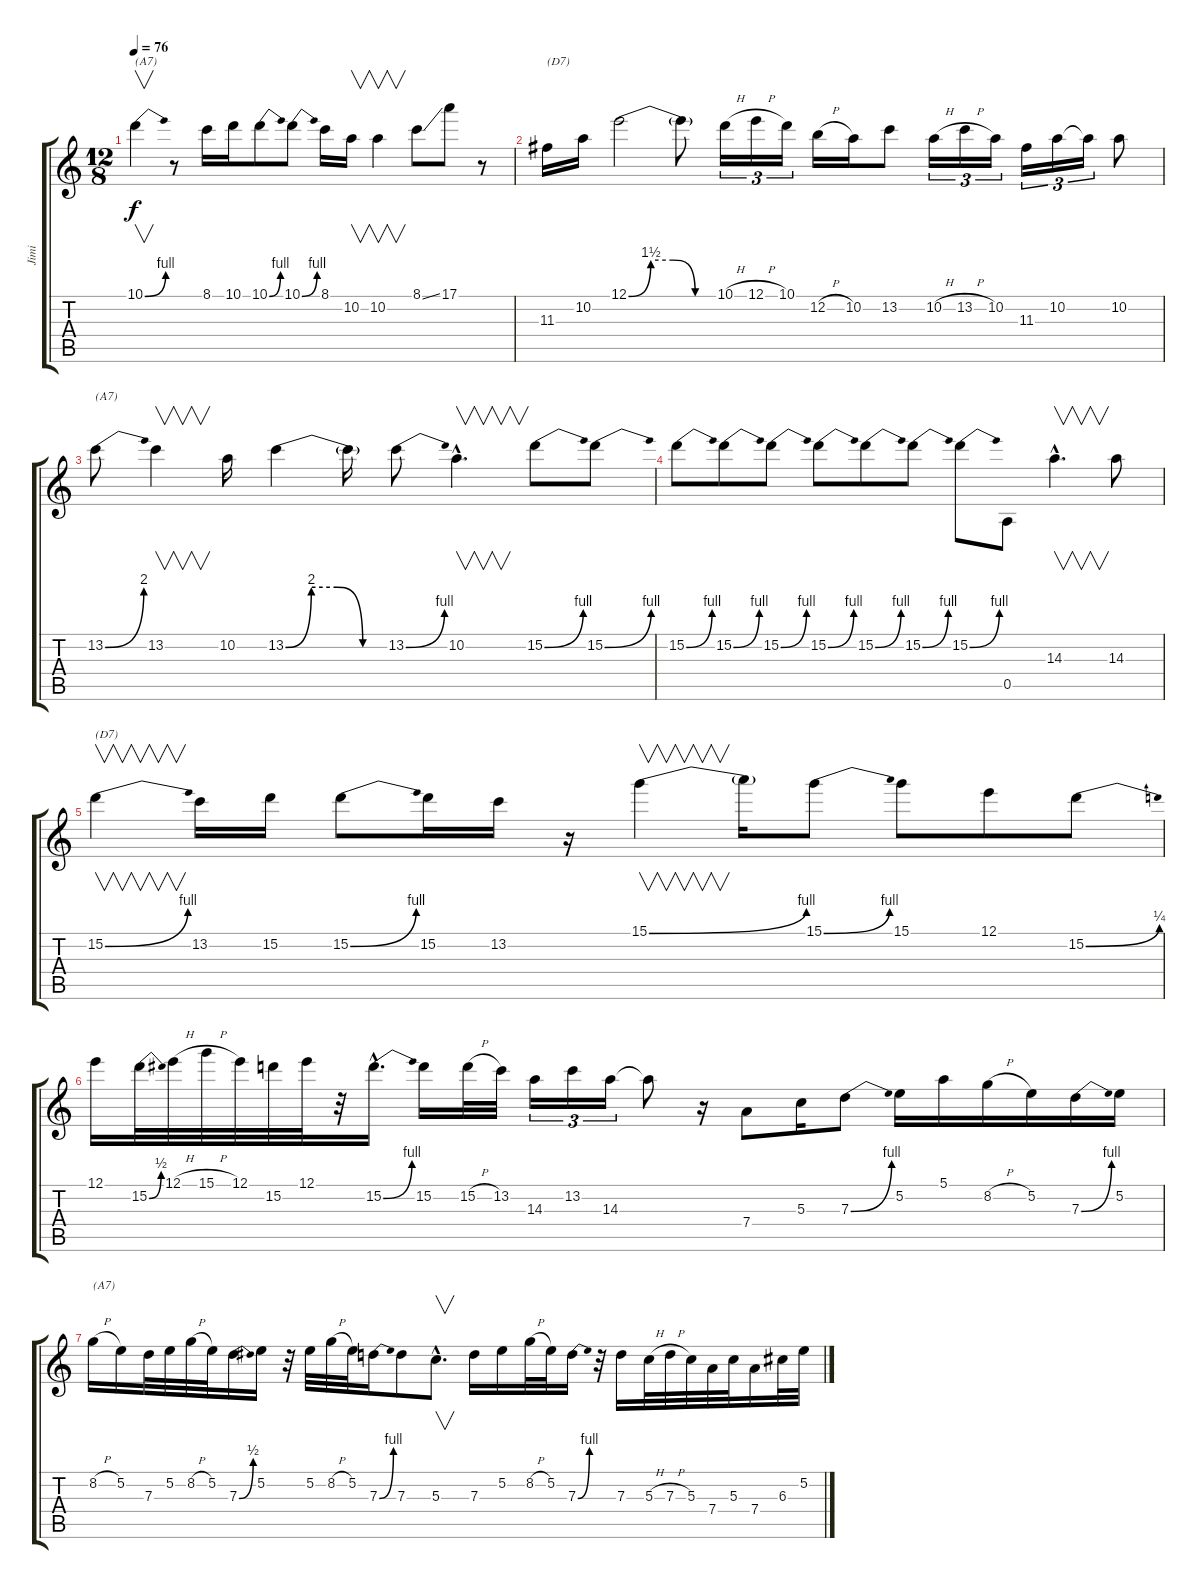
\track ("Jimi" "Jimi") {instrument overdrivenguitar}
\staff {score tabs}
\tuning (E4 B3 G3 D3 A2 E2) {hide}
\ts (12 8)
\tempo 76
\clef g2
\ks c
10.1{be (bend 0 0 60 4)}.4{v txt "(A7)" dy f} r.8 8.1.16 10.1.16 10.1{be (bend 0 0 60 4)}.8 10.1{be (bend 0 0 60 4)}.8 8.1.16 10.2.16{v} 10.2.4{v} 8.1{ss}.8 17.1.8 r.8 |
11.3.16{txt "(D7)"} 10.2.16 12.1{be (custom 0 0 15 6 30 6 45 0 60 0)}.2 12.1{t}.8 10.1{h}.16{tu (3 2)} 12.1{h}.16{tu (3 2)} 10.1.16{tu (3 2)} 12.2{h}.16 10.2.16 13.2.8 10.2{h}.16{tu (3 2)} 13.2{h}.16{tu (3 2)} 10.2.16{tu (3 2)} 11.3.16{tu (3 2)} 10.2.16{tu (3 2)} 10.2{t}.16{tu (3 2)} 10.2.8 |
13.2{be (bend 0 0 60 8)}.8{txt "(A7)"} 13.2.4{v} 10.2.16 13.2{be (custom 0 0 15 8 30 8 45 0 60 0)}.4 13.2{t}.16 13.2{be (bend 0 0 60 4)}.8 10.2{hac}.4{v d} 15.2{be (bend 0 0 60 4)}.8 15.2{be (bend 0 0 60 4)}.8 |
15.2{be (bend 0 0 60 4)}.8 15.2{be (bend 0 0 60 4)}.8 15.2{be (bend 0 0 60 4)}.8 15.2{be (bend 0 0 60 4)}.8 15.2{be (bend 0 0 60 4)}.8 15.2{be (bend 0 0 60 4)}.8 15.2{be (bend 0 0 60 4)}.8 0.5.8 14.3{hac}.4{v d} 14.3.8 |
15.2{be (bend 0 0 60 4)}.4{v txt "(D7)"} 13.2.16 15.2.16 15.2{be (bend 0 0 60 4)}.8 15.2.16 13.2.16 r.16 15.1{be (bend 0 0 60 4)}.4{v} 15.1{t}.16 15.1{be (bend 0 0 60 4)}.8 15.1.8 12.1.8 15.2{be (bend 0 0 60 1)}.8 |
12.1.16 15.2{be (bend 0 0 60 2)}.32 12.1{h}.32 15.1{h}.32 12.1.32 15.2.32 12.1.32 r.32 15.2{be (bend 0 0 60 4) hac}.16{d} 15.2.16 15.2{h}.32 13.2.32 14.3.16{tu (3 2)} 13.2.16{tu (3 2)} 14.3.16{tu (3 2)} 14.3{t}.8 r.16 7.4.8 5.3.16 7.3{be (bend 0 0 60 4)}.8 5.2.16 5.1.16 8.2{h}.16 5.2.16 7.3{be (bend 0 0 60 4)}.16 5.2.16 |
8.2{h}.16{txt "(A7)"} 5.2.16 7.3.32 5.2.32 8.2{h}.32 5.2.32 7.3{be (bend 0 0 60 2)}.16 5.2.16 r.32 5.2.32 8.2{h}.32 5.2.32 7.3{be (bend 0 0 60 4)}.16 7.3.8 5.3{hac}.8{v d} 7.3.16 5.2.16 8.2{h}.32 5.2.32 7.3{be (bend 0 0 60 4)}.16 r.32 7.3.16 5.3{h}.32 7.3{h}.32 5.3.32 7.4.32 5.3.32 7.4.16 6.3.32 5.2.32
